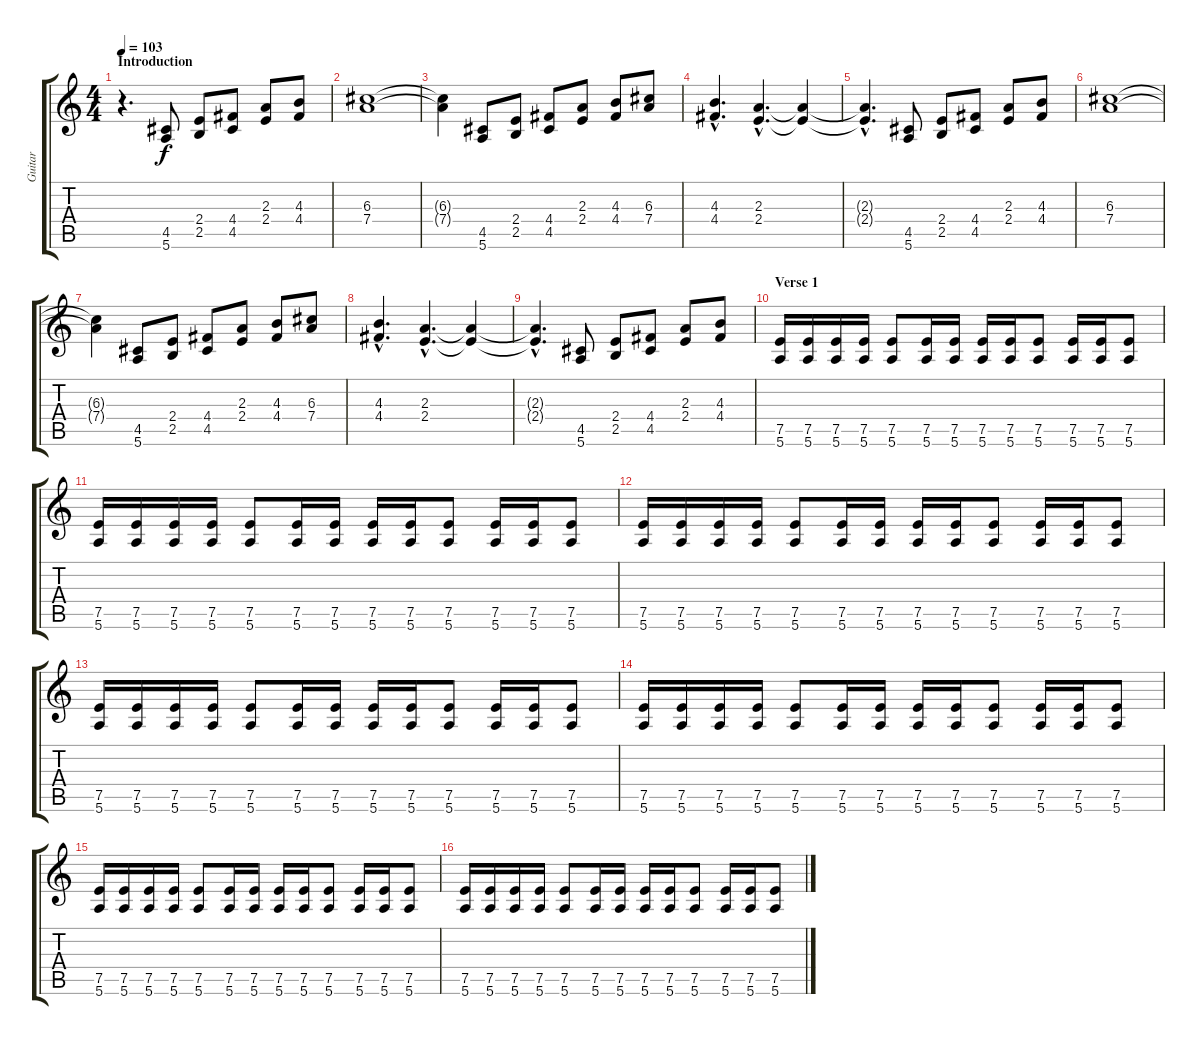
\track ("Guitar" "Guitar") {instrument overdrivenguitar}
\staff {score tabs}
\tuning (E4 B3 G3 D3 A2 E2) {hide}
\ts (4 4)
\section ("" "Introduction")
\tempo 103
\clef g2
\ks c
r.4{d dy f instrument overdrivenguitar} (4.5 5.6).8 (2.4 2.5).8 (4.4 4.5).8 (2.3 2.4).8 (4.3 4.4).8 |
(6.3 7.4).1 |
(6.3{t} 7.4{t}).4 (4.5 5.6).8 (2.4 2.5).8 (4.4 4.5).8 (2.3 2.4).8 (4.3 4.4).8 (6.3 7.4).8 |
(4.3{hac} 4.4{hac}).4{d} (2.3{hac} 2.4{hac}).4{d} (2.3{t} 2.4{t}).4 |
(2.3{hac t} 2.4{hac t}).4{d} (4.5 5.6).8 (2.4 2.5).8 (4.4 4.5).8 (2.3 2.4).8 (4.3 4.4).8 |
(6.3 7.4).1 |
(6.3{t} 7.4{t}).4 (4.5 5.6).8 (2.4 2.5).8 (4.4 4.5).8 (2.3 2.4).8 (4.3 4.4).8 (6.3 7.4).8 |
(4.3{hac} 4.4{hac}).4{d} (2.3{hac} 2.4{hac}).4{d} (2.3{t} 2.4{t}).4 |
(2.3{hac t} 2.4{hac t}).4{d} (4.5 5.6).8 (2.4 2.5).8 (4.4 4.5).8 (2.3 2.4).8 (4.3 4.4).8 |
\section ("" "Verse 1")
(7.5 5.6).16 (7.5 5.6).16 (7.5 5.6).16 (7.5 5.6).16 (7.5 5.6).8 (7.5 5.6).16 (7.5 5.6).16 (7.5 5.6).16 (7.5 5.6).16 (7.5 5.6).8 (7.5 5.6).16 (7.5 5.6).16 (7.5 5.6).8 |
(7.5 5.6).16 (7.5 5.6).16 (7.5 5.6).16 (7.5 5.6).16 (7.5 5.6).8 (7.5 5.6).16 (7.5 5.6).16 (7.5 5.6).16 (7.5 5.6).16 (7.5 5.6).8 (7.5 5.6).16 (7.5 5.6).16 (7.5 5.6).8 |
(7.5 5.6).16 (7.5 5.6).16 (7.5 5.6).16 (7.5 5.6).16 (7.5 5.6).8 (7.5 5.6).16 (7.5 5.6).16 (7.5 5.6).16 (7.5 5.6).16 (7.5 5.6).8 (7.5 5.6).16 (7.5 5.6).16 (7.5 5.6).8 |
(7.5 5.6).16 (7.5 5.6).16 (7.5 5.6).16 (7.5 5.6).16 (7.5 5.6).8 (7.5 5.6).16 (7.5 5.6).16 (7.5 5.6).16 (7.5 5.6).16 (7.5 5.6).8 (7.5 5.6).16 (7.5 5.6).16 (7.5 5.6).8 |
(7.5 5.6).16 (7.5 5.6).16 (7.5 5.6).16 (7.5 5.6).16 (7.5 5.6).8 (7.5 5.6).16 (7.5 5.6).16 (7.5 5.6).16 (7.5 5.6).16 (7.5 5.6).8 (7.5 5.6).16 (7.5 5.6).16 (7.5 5.6).8 |
(7.5 5.6).16 (7.5 5.6).16 (7.5 5.6).16 (7.5 5.6).16 (7.5 5.6).8 (7.5 5.6).16 (7.5 5.6).16 (7.5 5.6).16 (7.5 5.6).16 (7.5 5.6).8 (7.5 5.6).16 (7.5 5.6).16 (7.5 5.6).8 |
(7.5 5.6).16 (7.5 5.6).16 (7.5 5.6).16 (7.5 5.6).16 (7.5 5.6).8 (7.5 5.6).16 (7.5 5.6).16 (7.5 5.6).16 (7.5 5.6).16 (7.5 5.6).8 (7.5 5.6).16 (7.5 5.6).16 (7.5 5.6).8
